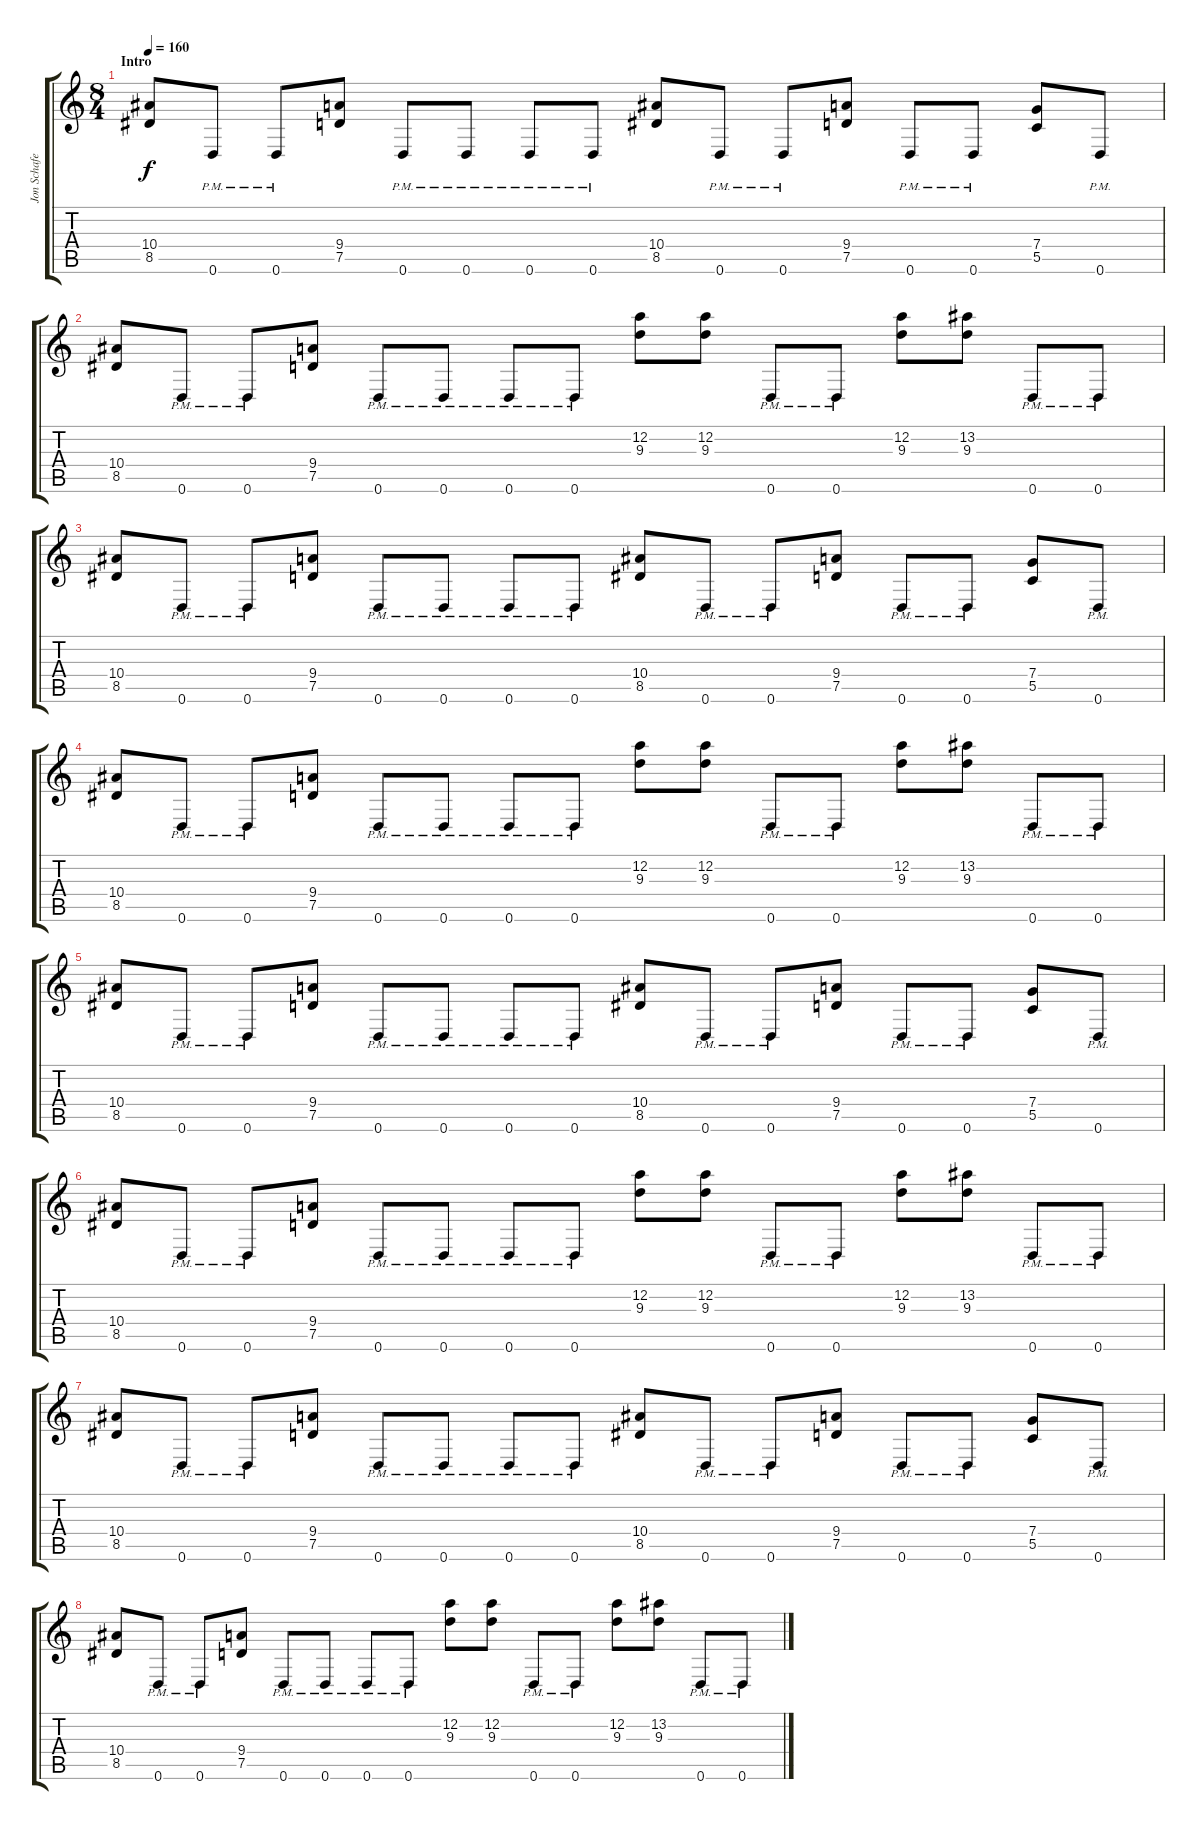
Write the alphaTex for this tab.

\track ("Jon Schafer Double" "Jon Schafe") {instrument distortionguitar}
\staff {score tabs}
\tuning (D4 A3 F3 C3 G2 D2) {hide}
\ts (8 4)
\section ("" "Intro")
\tempo 160
\clef g2
\ks c
(10.4 8.5).8{dy f instrument distortionguitar} 0.6{pm}.8 0.6{pm}.8 (9.4 7.5).8 0.6{pm}.8 0.6{pm}.8 0.6{pm}.8 0.6{pm}.8 (10.4 8.5).8 0.6{pm}.8 0.6{pm}.8 (9.4 7.5).8 0.6{pm}.8 0.6{pm}.8 (7.4 5.5).8 0.6{pm}.8 |
(10.4 8.5).8 0.6{pm}.8 0.6{pm}.8 (9.4 7.5).8 0.6{pm}.8 0.6{pm}.8 0.6{pm}.8 0.6{pm}.8 (12.2 9.3).8 (12.2 9.3).8 0.6{pm}.8 0.6{pm}.8 (12.2 9.3).8 (13.2 9.3).8 0.6{pm}.8 0.6{pm}.8 |
(10.4 8.5).8 0.6{pm}.8 0.6{pm}.8 (9.4 7.5).8 0.6{pm}.8 0.6{pm}.8 0.6{pm}.8 0.6{pm}.8 (10.4 8.5).8 0.6{pm}.8 0.6{pm}.8 (9.4 7.5).8 0.6{pm}.8 0.6{pm}.8 (7.4 5.5).8 0.6{pm}.8 |
(10.4 8.5).8 0.6{pm}.8 0.6{pm}.8 (9.4 7.5).8 0.6{pm}.8 0.6{pm}.8 0.6{pm}.8 0.6{pm}.8 (12.2 9.3).8 (12.2 9.3).8 0.6{pm}.8 0.6{pm}.8 (12.2 9.3).8 (13.2 9.3).8 0.6{pm}.8 0.6{pm}.8 |
(10.4 8.5).8 0.6{pm}.8 0.6{pm}.8 (9.4 7.5).8 0.6{pm}.8 0.6{pm}.8 0.6{pm}.8 0.6{pm}.8 (10.4 8.5).8 0.6{pm}.8 0.6{pm}.8 (9.4 7.5).8 0.6{pm}.8 0.6{pm}.8 (7.4 5.5).8 0.6{pm}.8 |
(10.4 8.5).8 0.6{pm}.8 0.6{pm}.8 (9.4 7.5).8 0.6{pm}.8 0.6{pm}.8 0.6{pm}.8 0.6{pm}.8 (12.2 9.3).8 (12.2 9.3).8 0.6{pm}.8 0.6{pm}.8 (12.2 9.3).8 (13.2 9.3).8 0.6{pm}.8 0.6{pm}.8 |
(10.4 8.5).8 0.6{pm}.8 0.6{pm}.8 (9.4 7.5).8 0.6{pm}.8 0.6{pm}.8 0.6{pm}.8 0.6{pm}.8 (10.4 8.5).8 0.6{pm}.8 0.6{pm}.8 (9.4 7.5).8 0.6{pm}.8 0.6{pm}.8 (7.4 5.5).8 0.6{pm}.8 |
(10.4 8.5).8 0.6{pm}.8 0.6{pm}.8 (9.4 7.5).8 0.6{pm}.8 0.6{pm}.8 0.6{pm}.8 0.6{pm}.8 (12.2 9.3).8 (12.2 9.3).8 0.6{pm}.8 0.6{pm}.8 (12.2 9.3).8 (13.2 9.3).8 0.6{pm}.8 0.6{pm}.8
